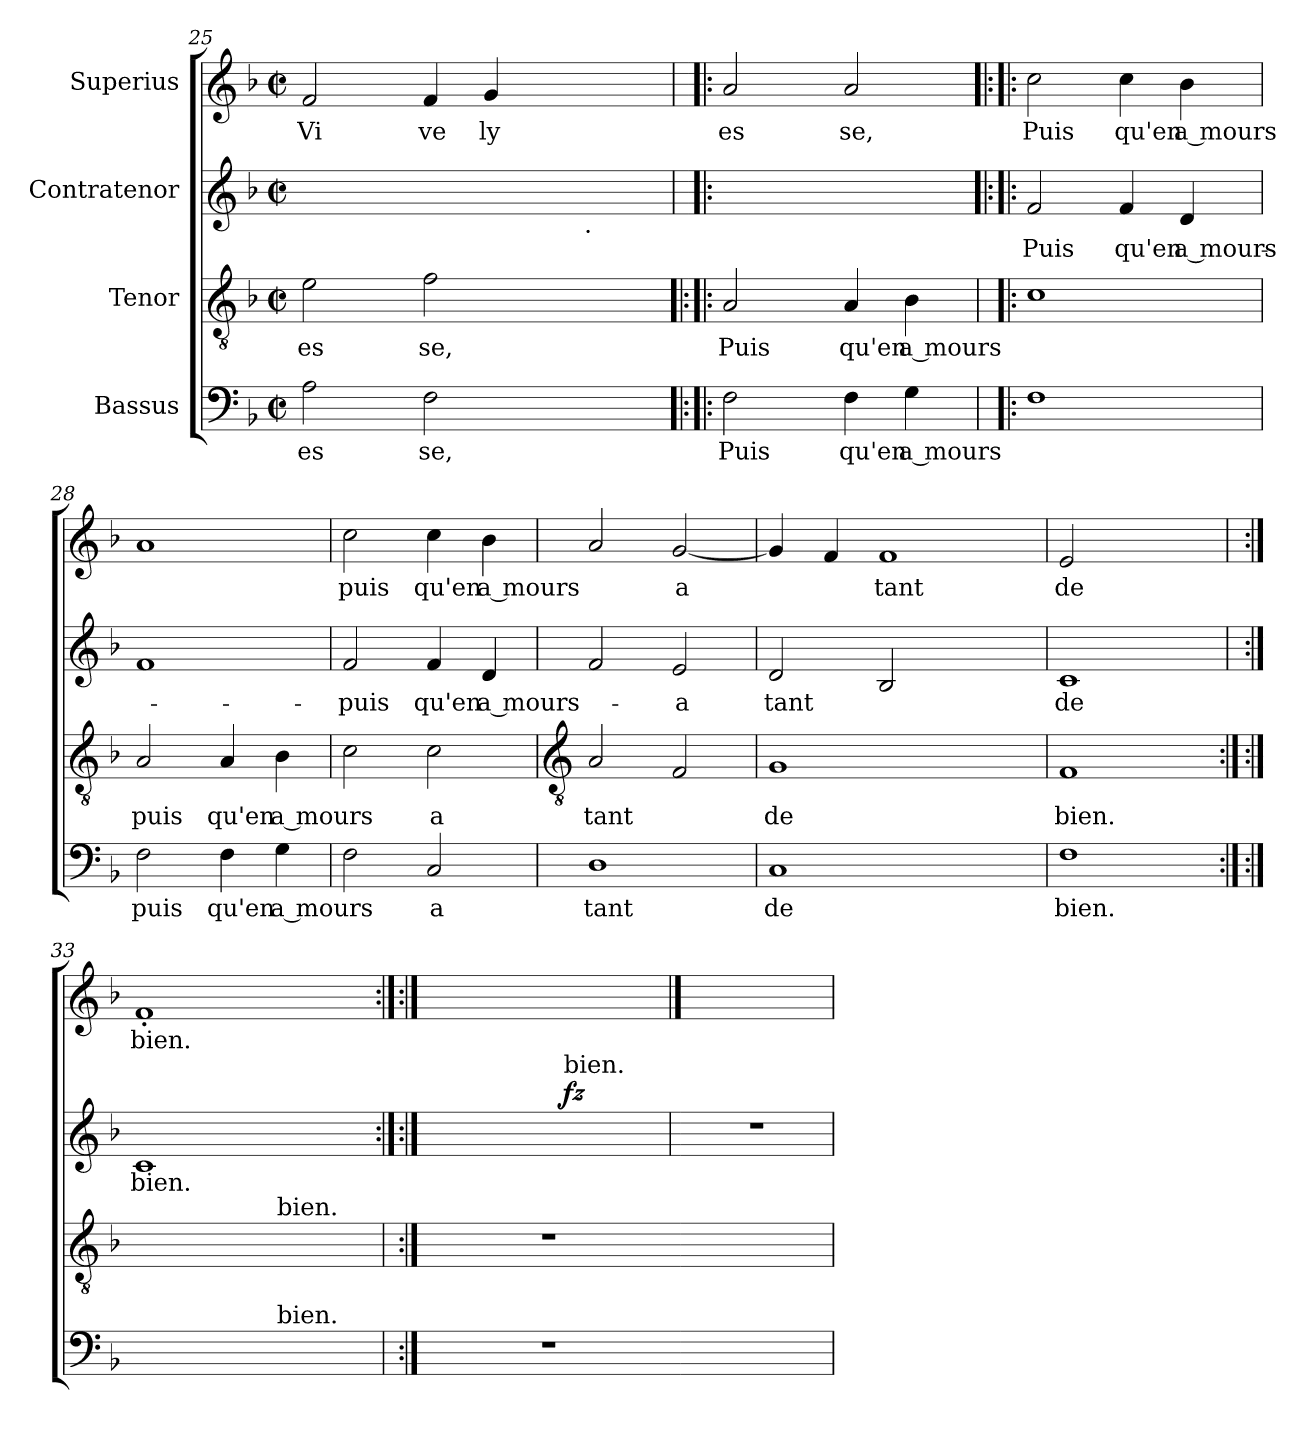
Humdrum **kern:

**kern	**text	**kern	**text	**kern	**text	**dynam	**kern	**text
*part4	*part4	*part3	*part3	*part2	*part2	*part2	*part1	*part1
*staff4	*staff4	*staff3	*staff3	*staff2	*staff2	*staff2	*staff1	*staff1
*I"Bassus	*	*I"Tenor	*	*I"Contratenor	*	*	*I"Superius	*
!!LO:LB:g=z
*clefF4	*	*clefGv2	*	*clefG2	*	*	*clefG2	*
*k[b-]	*	*k[b-]	*	*k[b-]	*	*	*k[b-]	*
*F:	*	*F:	*	*F:	*	*	*F:	*
*M2/2	*	*M2/2	*	*M2/2	*	*	*M2/2	*
*met(c|)	*	*met(c|)	*	*met(c|)	*	*	*met(c|)	*
=25	=25	=25	=25	=25	=25	=25	=25	=25
!	!LO:LY:b	!	!LO:LY:b	!	!	!	!	!LO:LY:b
2A\	es	2e\	es	4ryy	.	.	2f/	Vi
.	.	.	.	4ryy	.	.	.	.
!	!LO:LY:b	!	!LO:LY:b	!	!	!	!	!LO:LY:b
2F\	se,	2f\	se,	4ryy	.	.	4f/	ve
!	!	!	!	!	!	!	!	!LO:LY:b
.	.	.	.	32ryy	.	.	4g/	ly
.	.	.	.	32ryy	.	.	.	.
.	.	.	.	32ryy	.	.	.	.
.	.	.	.	32ryy	.	.	.	.
.	.	.	.	32ryy	.	.	.	.
.	.	.	.	32ryy	.	.	.	.
!	!	!	!	!LO:TX:b:t=.	!	!	!	!
.	.	.	.	32ryy	.	.	.	.
.	.	.	.	4ryy	.	.	.	.
8..ryy	.	8..ryy	.	.	.	.	8..ryy	.
=26!|:	=26	=26!|:	=26	=26	=26	=26	=26	=26
!	!LO:LY:b	!	!LO:LY:b	!	!	!	!	!LO:LY:b
2F\	Puis	2A/	Puis	4ryy	.	.	2a/	es
.	.	.	.	4ryy	.	.	.	.
!	!LO:LY:b	!	!LO:LY:b	!	!	!	!	!LO:LY:b
4F\	qu'en	4A/	qu'en	4ryy	.	.	2a/	se,
!	!LO:LY:b	!	!LO:LY:b	!	!	!	!	!
4G\	a mours	4B-\	a mours	32ryy	.	.	.	.
.	.	.	.	8..ryy	.	.	.	.
=27	=27!|:	=27	=27!|:	=27!|:	=27!|:	=27!|:	=27!|:	=27!|:
!	!	!	!	!	!LO:LY:b	!	!	!LO:LY:b
1F	.	1c	.	2f/	Puis	.	2cc\	Puis
!	!	!	!	!	!LO:LY:b	!	!	!LO:LY:b
.	.	.	.	4f/	qu'en	.	4cc\	qu'en
!	!	!	!	!	!LO:LY:b	!	!	!LO:LY:b
.	.	.	.	4d/	a mours-	.	4b-\	a mours
=28	=28	=28	=28	=28	=28	=28	=28	=28
!	!LO:LY:b	!	!LO:LY:b	!	!	!	!	!
2F\	puis	2A/	puis	1f	.	.	1a	.
!	!LO:LY:b	!	!LO:LY:b	!	!	!	!	!
4F\	qu'en	4A/	qu'en	.	.	.	.	.
!	!LO:LY:b	!	!LO:LY:b	!	!	!	!	!
4G\	a mours	4B-\	a mours	.	.	.	.	.
=29	=29	=29	=29	=29	=29	=29	=29	=29
!	!	!	!	!	!LO:LY:b	!	!	!LO:LY:b
2F\	.	2c\	.	2f/	-puis	.	2cc\	puis
!	!LO:LY:b	!	!LO:LY:b	!	!LO:LY:b	!	!	!LO:LY:b
2C/	a	2c\	a	4f/	qu'en	.	4cc\	qu'en
!	!	!	!	!	!LO:LY:b	!	!	!LO:LY:b
.	.	.	.	4d/	a mours-	.	4b-\	a mours
!!LO:LB:g=z
=30	=30	=30	=30	=30	=30	=30	=30	=30
*	*	*clefGv2	*	*	*	*	*	*
!	!LO:LY:b	!	!LO:LY:b	!	!	!	!	!
1D	tant	2A/	tant	2f/	.	.	2a/	.
!	!	!	!	!	!LO:LY:b	!	!	!LO:LY:b
.	.	2F/	.	2e/	-a	.	[2g/	a
!!LO:LB:g=z
=31	=31	=31	=31	=31	=31	=31	=31	=31
!	!LO:LY:b	!	!LO:LY:b	!	!LO:LY:b	!	!	!
1C	de	1G	de	2d/	tant	.	4g/]	.
.	.	.	.	.	.	.	4f/	.
!	!	!	!	!	!	!	!	!LO:LY:b
.	.	.	.	2B-/	.	.	1f	tant
2ryy	.	2ryy	.	2ryy	.	.	.	.
=32	=32	=32	=32	=32	=32	=32	=32	=32
!	!LO:LY:b	!	!LO:LY:b	!	!LO:LY:b	!	!	!LO:LY:b
1F	bien.	1F	bien.	1c	de	.	2e/	de
.	.	.	.	.	.	.	2ryy	.
=33:|!	=33	=33:|!	=33	=33	=33	=33	=33	=33
!	!	!	!	!	!LO:LY:b	!	!	!LO:LY:b
64ryy	.	64ryy	.	1c	bien.	.	1f'	bien.
64ryy	.	64ryy	.	.	.	.	.	.
64ryy	.	64ryy	.	.	.	.	.	.
64ryy	.	64ryy	.	.	.	.	.	.
64ryy	.	64ryy	.	.	.	.	.	.
64ryy	.	64ryy	.	.	.	.	.	.
64ryy	.	64ryy	.	.	.	.	.	.
64ryy	.	64ryy	.	.	.	.	.	.
64ryy	.	64ryy	.	.	.	.	.	.
64ryy	.	64ryy	.	.	.	.	.	.
64ryy	.	64ryy	.	.	.	.	.	.
64ryy	.	64ryy	.	.	.	.	.	.
64ryy	.	64ryy	.	.	.	.	.	.
64ryy	.	64ryy	.	.	.	.	.	.
64ryy	.	64ryy	.	.	.	.	.	.
!	!	!LO:TX:a:t=bien.	!	!	!	!	!	!
!LO:TX:a:t=bien.	!	!	!	!	!	!	!	!
64ryy	.	64ryy	.	.	.	.	.	.
2.ryy	.	2.ryy	.	.	.	.	.	.
=34	=34:|!	=34	=34:|!	=34:|!	=34:|!	=34:|!	=34:|!	=34:|!
1r	.	1r	.	64ryy	.	.	4ryy	.
.	.	.	.	64ryy	.	.	.	.
.	.	.	.	64ryy	.	.	.	.
.	.	.	.	64ryy	.	.	.	.
.	.	.	.	64ryy	.	.	.	.
.	.	.	.	64ryy	.	.	.	.
.	.	.	.	64ryy	.	.	.	.
.	.	.	.	64ryy	.	.	.	.
.	.	.	.	64ryy	.	.	.	.
.	.	.	.	64ryy	.	.	.	.
.	.	.	.	64ryy	.	.	.	.
.	.	.	.	64ryy	.	.	.	.
.	.	.	.	64ryy	.	.	.	.
.	.	.	.	64ryy	.	.	.	.
.	.	.	.	64ryy	.	.	.	.
!	!	!	!	!LO:TX:a:t=bien.	!	!	!	!
!	!	!	!	!	!	!LO:DY:b	!	!
.	.	.	.	64ryy	.	fz	.	.
.	.	.	.	2.ryy	.	.	2.ryy	.
=35	==35	=35	==35	=35	==35	==35	==35	==35
1ryy	.	1ryy	.	1r	.	.	4ryy	.
.	.	.	.	.	.	.	2.ryy	.
=	=	=	=	=	=	=	=	=
*-	*-	*-	*-	*-	*-	*-	*-	*-
